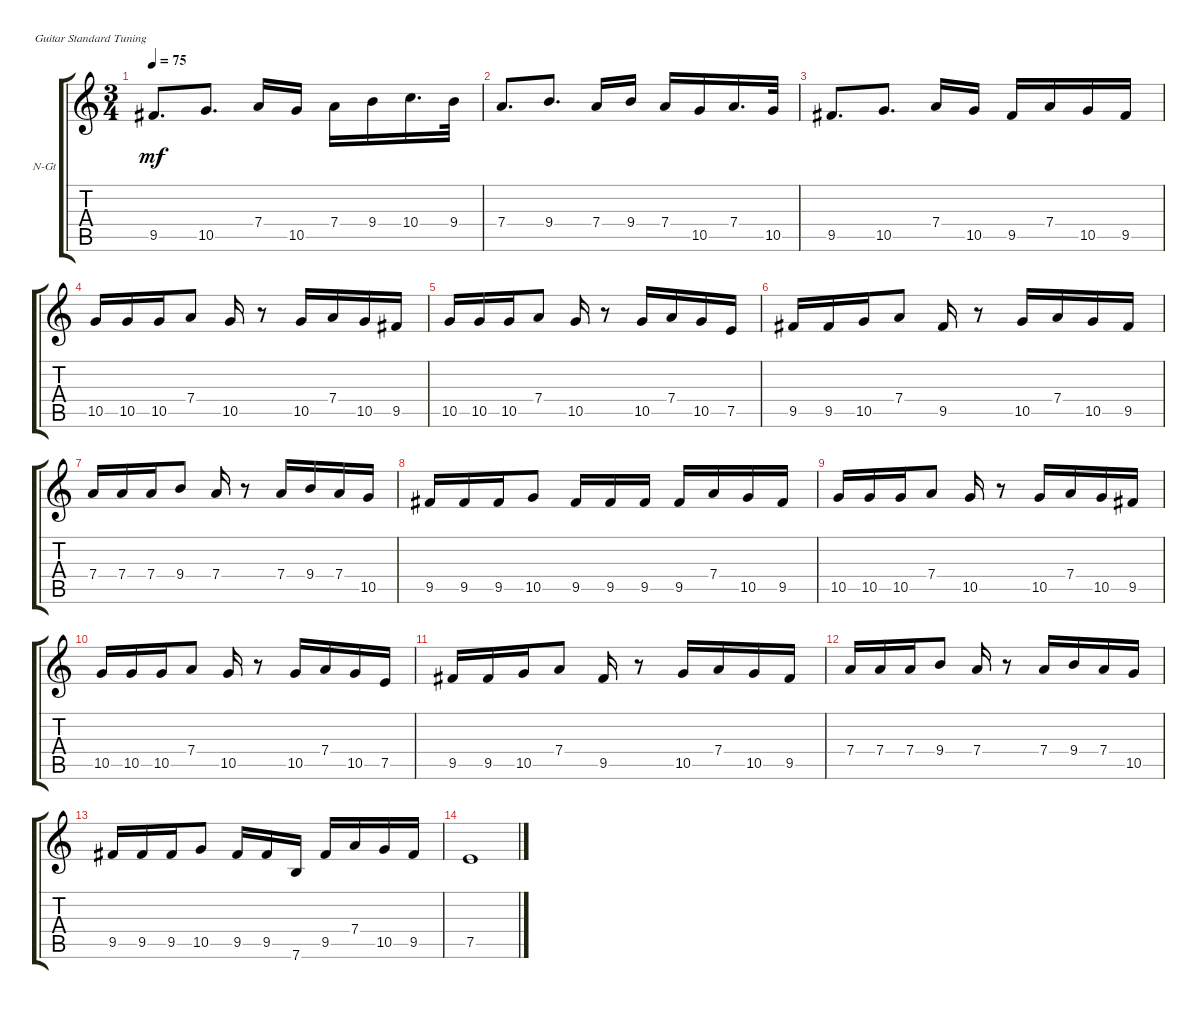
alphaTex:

\defaultSystemsLayout 4
\bracketExtendMode groupsimilarinstruments
\firstSystemTrackNameOrientation horizontal
\otherSystemsTrackNameOrientation horizontal
\track ("Nylon Guitar" "N-Gt") {instrument acousticguitarnylon}
\staff {score tabs}
\tuning (E4 B3 G3 D3 A2 E2)
\ts (3 4)
\tempo 75
\clef g2
\ks c
9.5.8{d dy mf} 10.5.8{d} 7.4.16 10.5.16 7.4.16 9.4.16 10.4.16{d} 9.4.32 |
7.4.8{d} 9.4.8{d} 7.4.16 9.4.16 7.4.16 10.5.16 7.4.16{d} 10.5.32 |
9.5.8{d} 10.5.8{d} 7.4.16 10.5.16 9.5.16 7.4.16 10.5.16 9.5.16 |
10.5.16 10.5.16 10.5.16 7.4.8 10.5.16 r.8 10.5.16 7.4.16 10.5.16 9.5.16 |
10.5.16 10.5.16 10.5.16 7.4.8 10.5.16 r.8 10.5.16 7.4.16 10.5.16 7.5.16 |
9.5.16 9.5.16 10.5.16 7.4.8 9.5.16 r.8 10.5.16 7.4.16 10.5.16 9.5.16 |
7.4.16 7.4.16 7.4.16 9.4.8 7.4.16 r.8 7.4.16 9.4.16 7.4.16 10.5.16 |
9.5.16 9.5.16 9.5.16 10.5.8 9.5.16 9.5.16 9.5.16 9.5.16 7.4.16 10.5.16 9.5.16 |
10.5.16 10.5.16 10.5.16 7.4.8 10.5.16 r.8 10.5.16 7.4.16 10.5.16 9.5.16 |
10.5.16 10.5.16 10.5.16 7.4.8 10.5.16 r.8 10.5.16 7.4.16 10.5.16 7.5.16 |
9.5.16 9.5.16 10.5.16 7.4.8 9.5.16 r.8 10.5.16 7.4.16 10.5.16 9.5.16 |
7.4.16 7.4.16 7.4.16 9.4.8 7.4.16 r.8 7.4.16 9.4.16 7.4.16 10.5.16 |
9.5.16 9.5.16 9.5.16 10.5.8 9.5.16 9.5.16 7.6.16 9.5.16 7.4.16 10.5.16 9.5.16 |
7.5.1
